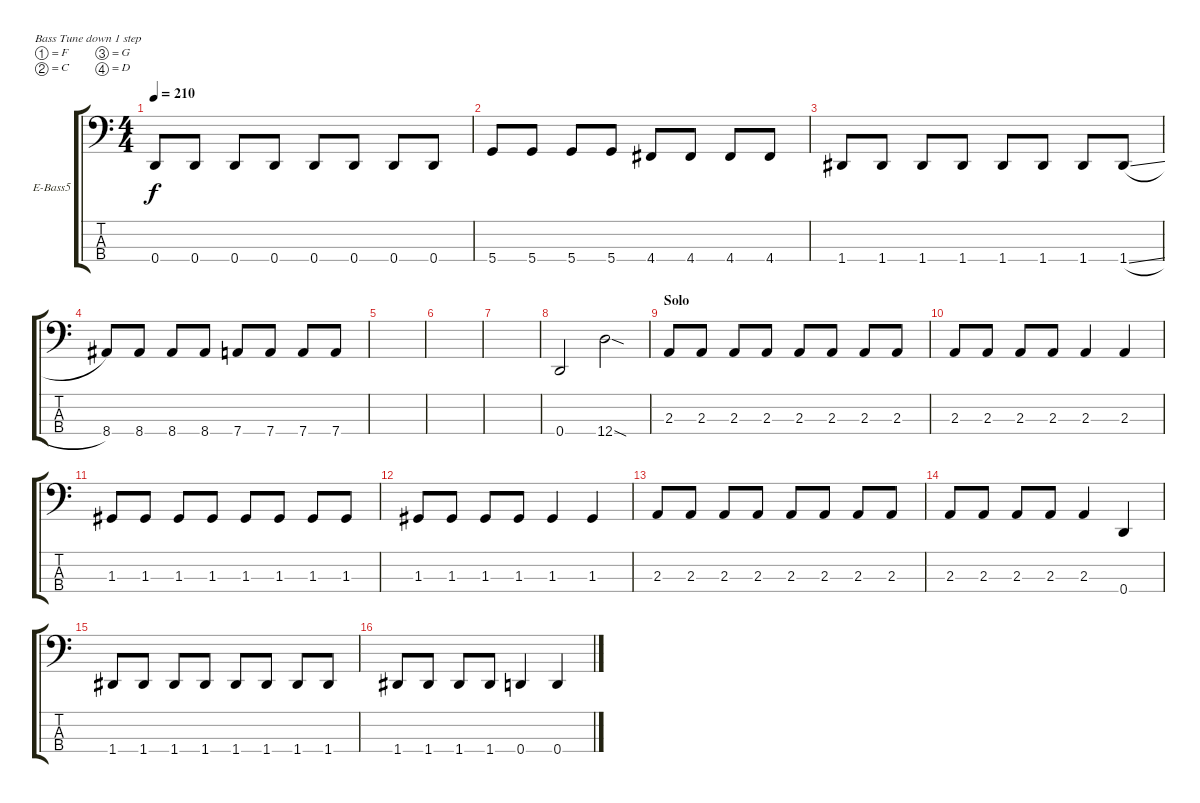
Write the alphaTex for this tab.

\defaultSystemsLayout 4
\bracketExtendMode groupsimilarinstruments
\firstSystemTrackNameOrientation horizontal
\otherSystemsTrackNameOrientation horizontal
\track ("TOM ANGELRIPPER!" "E-Bass5") {instrument electricbassfinger}
\staff {score tabs}
\tuning (F2 C2 G1 D1)
\ts (4 4)
\tempo 210
\clef f4
\ks c
0.4.8{dy f} 0.4.8 0.4.8 0.4.8 0.4.8 0.4.8 0.4.8 0.4.8 |
5.4.8 5.4.8 5.4.8 5.4.8 4.4.8 4.4.8 4.4.8 4.4.8 |
1.4.8 1.4.8 1.4.8 1.4.8 1.4.8 1.4.8 1.4.8 1.4{sl}.8 |
8.4.8 8.4.8 8.4.8 8.4.8 7.4.8 7.4.8 7.4.8 7.4.8 |
|
|
|
0.4.2 12.4{sod}.2 |
\section ("" "Solo")
2.3.8 2.3.8 2.3.8 2.3.8 2.3.8 2.3.8 2.3.8 2.3.8 |
2.3.8 2.3.8 2.3.8 2.3.8 2.3.4 2.3.4 |
1.3.8 1.3.8 1.3.8 1.3.8 1.3.8 1.3.8 1.3.8 1.3.8 |
1.3.8 1.3.8 1.3.8 1.3.8 1.3.4 1.3.4 |
2.3.8 2.3.8 2.3.8 2.3.8 2.3.8 2.3.8 2.3.8 2.3.8 |
2.3.8 2.3.8 2.3.8 2.3.8 2.3.4 0.4.4 |
1.4.8 1.4.8 1.4.8 1.4.8 1.4.8 1.4.8 1.4.8 1.4.8 |
1.4.8 1.4.8 1.4.8 1.4.8 0.4.4 0.4.4
